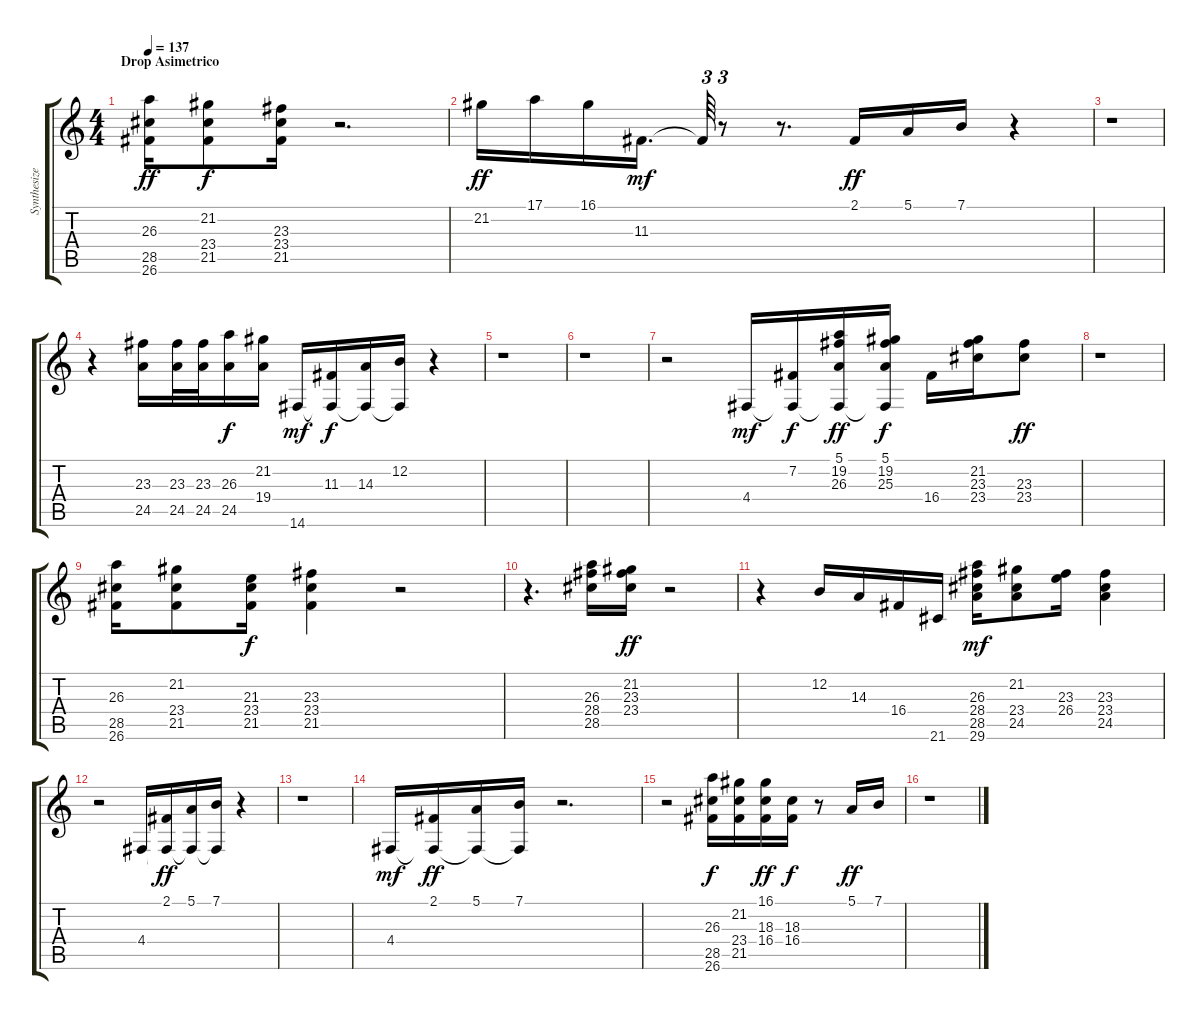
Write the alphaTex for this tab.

\track ("Synthesizer" "Synthesize") {instrument pad3polysynth}
\staff {score tabs}
\tuning (E4 B3 G3 D3 A2 E2) {hide}
\ts (4 4)
\section ("" "Drop Asimetrico")
\tempo 137
\clef g2
\ks c
(26.3 28.5 26.6).16{dy ff} (21.2 23.4 21.5).8{dy f} (23.3 23.4 21.5).16 r.2{d} |
21.2.16{dy ff} 17.1.16 16.1.16 11.3.16{d dy mf} 11.3{t}.64{tu (3 2)} r.8{tu (3 2)} r.8{d} 2.1.16{dy ff} 5.1.16 7.1.16 r.4 |
r.1 |
r.4 (23.3 24.5).16 (23.3 24.5).32 (23.3 24.5).32 (26.3 24.5).16{dy f} (21.2 19.4).16 14.6.16{dy mf} (11.3 14.6{t}).16{dy f} (14.3 14.6{t}).16 (12.2 14.6{t}).16 r.4 |
r.1 |
r.1 |
r.2 4.4.16{dy mf} (7.2 4.4{t}).16{dy f} (5.1 19.2 26.3 4.4{t}).16{dy ff} (5.1 19.2 25.3 4.4{t}).16{dy f} 16.4.16 (21.2 23.3 23.4).16 (23.3 23.4).8{dy ff} |
r.1 |
(26.3 28.5 26.6).16 (21.2 23.4 21.5).8 (21.3 23.4 21.5).16{dy f} (23.3 23.4 21.5).4 r.2 |
r.4{d} (26.3 28.4 28.5).16 (21.2 23.3 23.4).16{dy ff} r.2 |
r.4 12.2.16 14.3.16 16.4.16 21.6.16 (26.3 28.4 28.5 29.6).16{dy mf} (21.2 23.4 24.5).8 (23.3 26.4).16 (23.3 23.4 24.5).4 |
r.2 4.4.16 (2.1 4.4{t}).16{dy ff} (5.1 4.4{t}).16 (7.1 4.4{t}).16 r.4 |
r.1 |
4.4.16{dy mf} (2.1 4.4{t}).16{dy ff} (5.1 4.4{t}).16 (7.1 4.4{t}).16 r.2{d} |
r.2 (26.3 28.5 26.6).16{dy f} (21.2 23.4 21.5).16 (16.1 18.3 16.4).16{dy ff} (18.3 16.4).16{dy f} r.8 5.1.16{dy ff} 7.1.16 |
r.1
